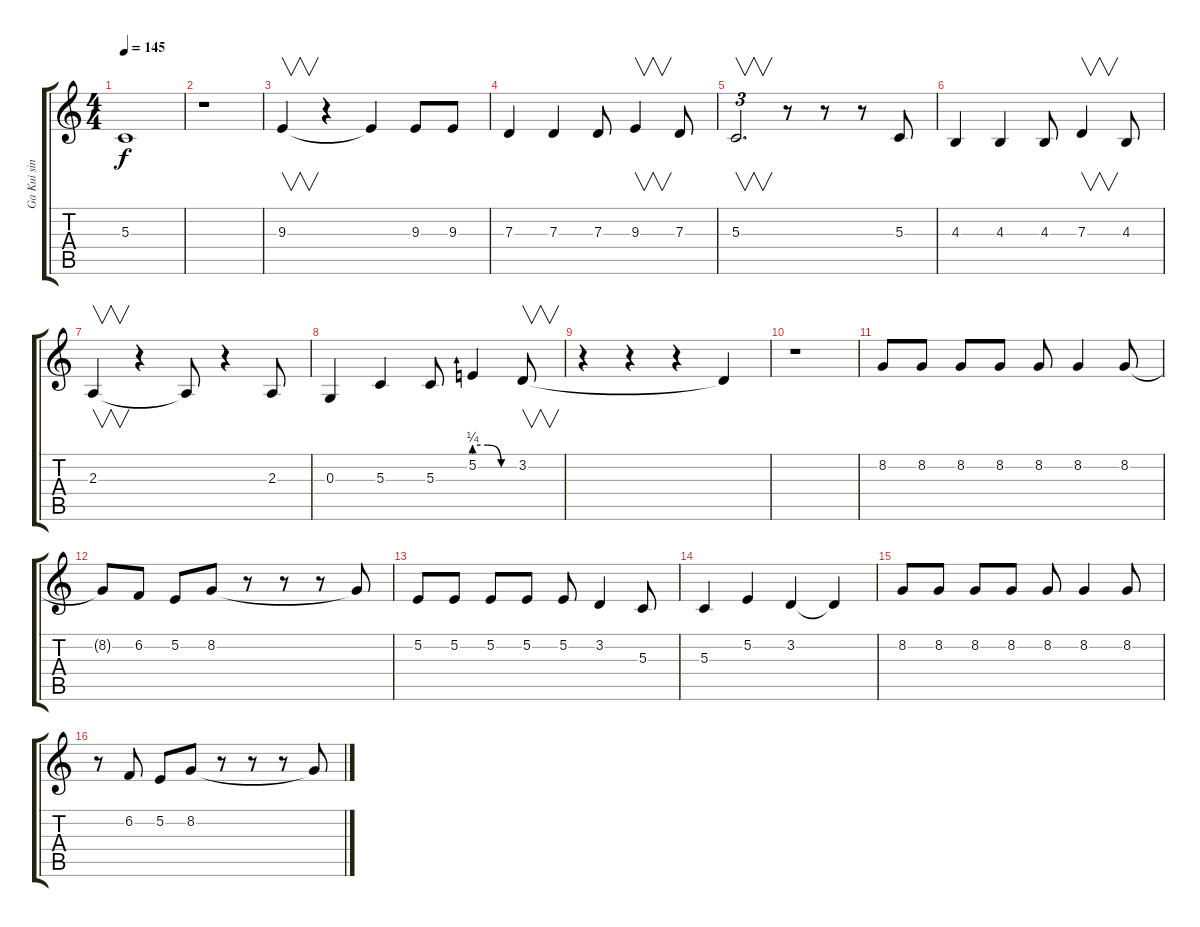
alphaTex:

\track ("Ga Kui sing" "Ga Kui sin") {instrument viola}
\staff {score tabs}
\tuning (E4 B3 G3 D3 A2 E2) {hide}
\ts (4 4)
\tempo 145
\clef g2
\ks c
5.3.1{dy f} |
r.1 |
9.3.4{v} r.4 9.3{t}.4 9.3.8 9.3.8 |
7.3.4 7.3.4 7.3.8 9.3.4{v} 7.3.8 |
5.3.2{v d tu (3 2)} r.8 r.8 r.8 5.3.8 |
4.3.4 4.3.4 4.3.8 7.3.4{v} 4.3.8 |
2.3.4{v} r.4 2.3{t}.8 r.4 2.3.8 |
0.3.4 5.3.4 5.3.8 5.2{be (custom 0 1 20 1 40 0 60 0)}.4 3.2.8{v} |
r.4 r.4 r.4 3.2{t}.4 |
r.1 |
8.2.8 8.2.8 8.2.8 8.2.8 8.2.8 8.2.4 8.2.8 |
8.2{t}.8 6.2.8 5.2.8 8.2.8 r.8 r.8 r.8 8.2{t}.8 |
5.2.8 5.2.8 5.2.8 5.2.8 5.2.8 3.2.4 5.3.8 |
5.3.4 5.2.4 3.2.4 3.2{t}.4 |
8.2.8 8.2.8 8.2.8 8.2.8 8.2.8 8.2.4 8.2.8 |
r.8 6.2.8 5.2.8 8.2.8 r.8 r.8 r.8 8.2{t}.8
